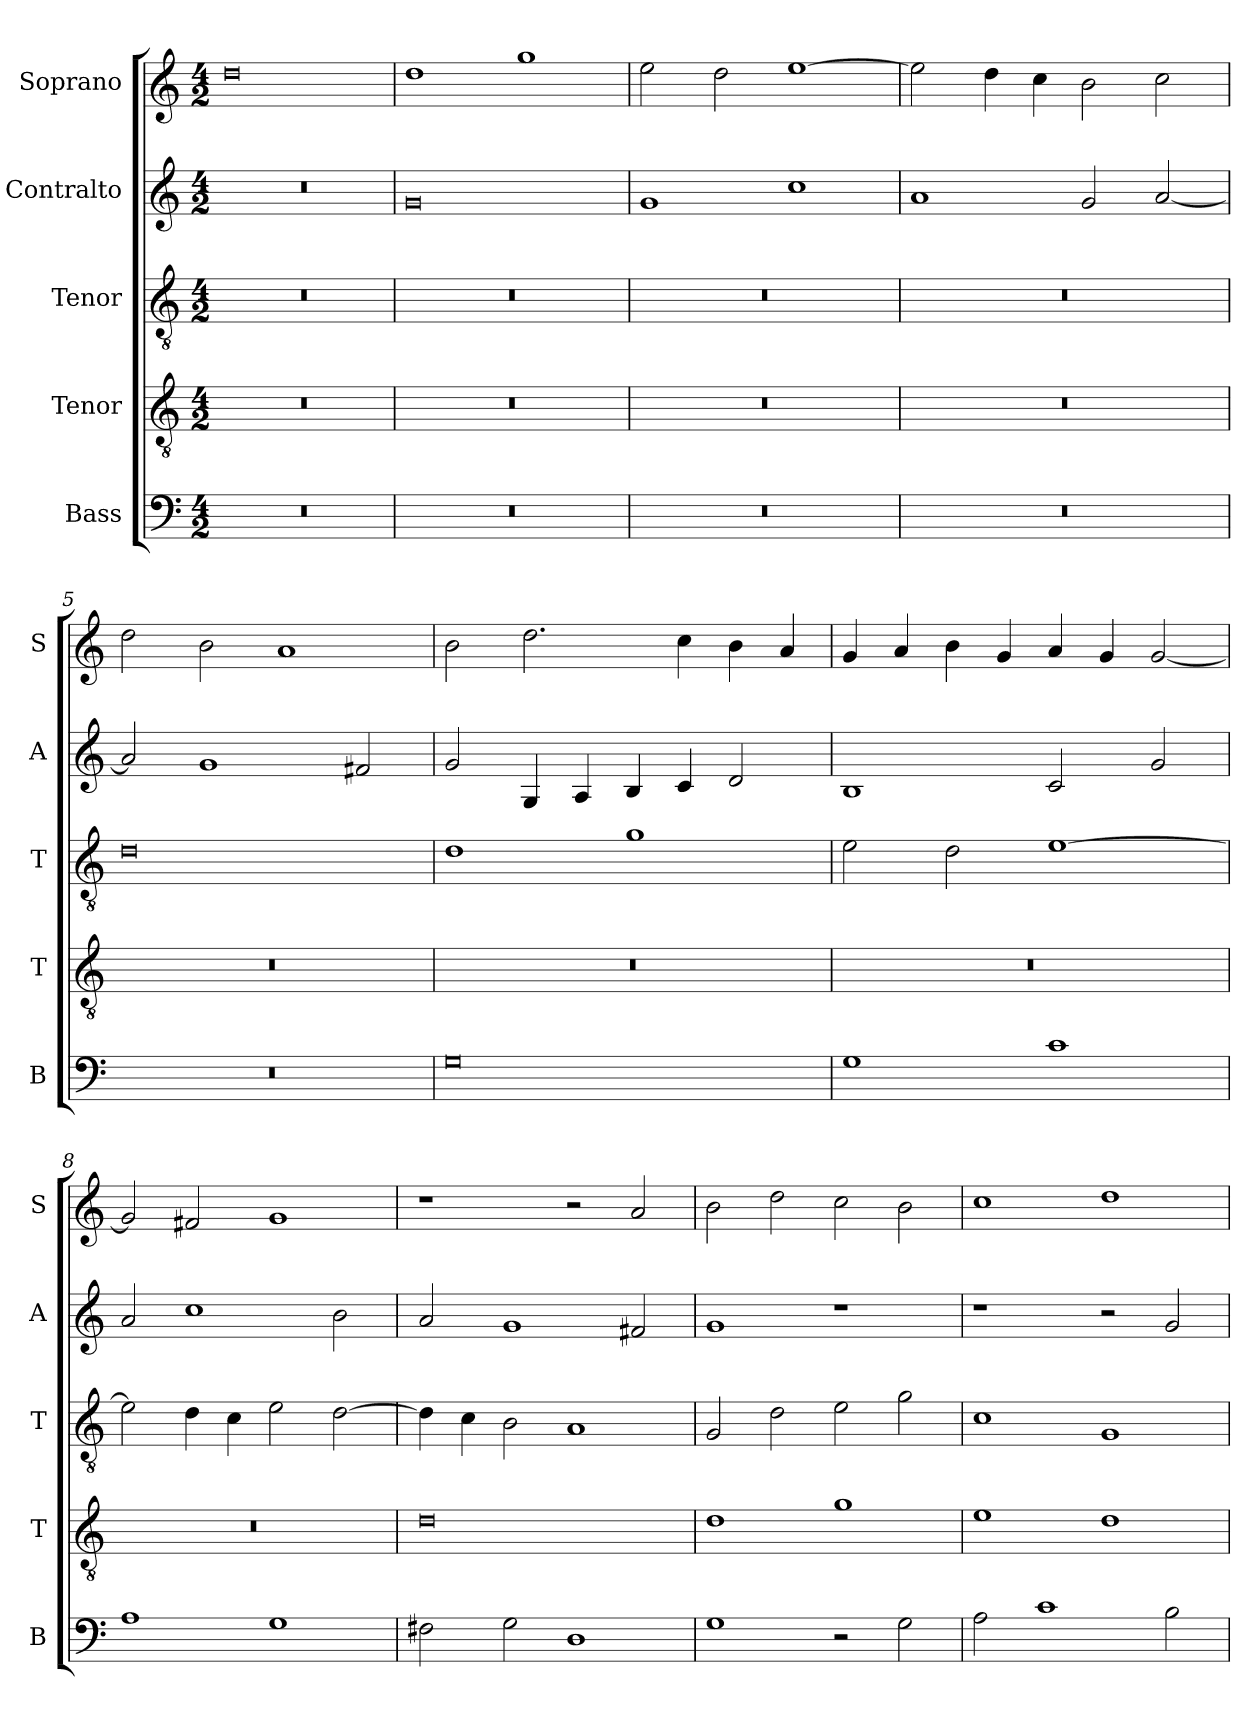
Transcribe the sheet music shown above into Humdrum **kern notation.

**kern	**kern	**kern	**kern	**kern
*part5	*part4	*part3	*part2	*part1
*staff5	*staff4	*staff3	*staff2	*staff1
*I"Bass	*I"Tenor	*I"Tenor	*I"Contralto	*I"Soprano
*I'B	*I'T	*I'T	*I'A	*I'S
*clefF4	*clefGv2	*clefGv2	*clefG2	*clefG2
*k[]	*k[]	*k[]	*k[]	*k[]
*G:mix	*G:mix	*G:mix	*G:mix	*G:mix
*M4/2	*M4/2	*M4/2	*M4/2	*M4/2
=1	=1	=1	=1	=1
0r	0r	0r	0r	0dd
=2	=2	=2	=2	=2
0r	0r	0r	0g	1dd
.	.	.	.	1gg
=3	=3	=3	=3	=3
0r	0r	0r	1g	2ee
.	.	.	.	2dd
.	.	.	1cc	[1ee
=4	=4	=4	=4	=4
0r	0r	0r	1a	2ee]
.	.	.	.	4dd
.	.	.	.	4cc
.	.	.	2g	2b
.	.	.	[2a	2cc
=5	=5	=5	=5	=5
0r	0r	0d	2a]	2dd
.	.	.	1g	2b
.	.	.	.	1a
.	.	.	2f#X	.
=6	=6	=6	=6	=6
0G	0r	1d	2g	2b
.	.	.	4G	2.dd
.	.	.	4A	.
.	.	1g	4B	.
.	.	.	4c	4cc
.	.	.	2d	4b
.	.	.	.	4a
=7	=7	=7	=7	=7
1G	0r	2e	1B	4g
.	.	.	.	4a
.	.	2d	.	4b
.	.	.	.	4g
1c	.	[1e	2c	4a
.	.	.	.	4g
.	.	.	2g	[2g
=8	=8	=8	=8	=8
1A	0r	2e]	2a	2g]
.	.	4d	1cc	2f#X
.	.	4c	.	.
1G	.	2e	.	1g
.	.	[2d	2b	.
=9	=9	=9	=9	=9
2F#X	0d	4d]	2a	1r
.	.	4c	.	.
2G	.	2B	1g	.
1D	.	1A	.	2r
.	.	.	2f#X	2a
=10	=10	=10	=10	=10
1G	1d	2G	1g	2b
.	.	2d	.	2dd
2r	1g	2e	1r	2cc
2G	.	2g	.	2b
=11	=11	=11	=11	=11
2A	1e	1c	1r	1cc
1c	.	.	.	.
.	1d	1G	2r	1dd
2B	.	.	2g	.
=	=	=	=	=
*-	*-	*-	*-	*-
